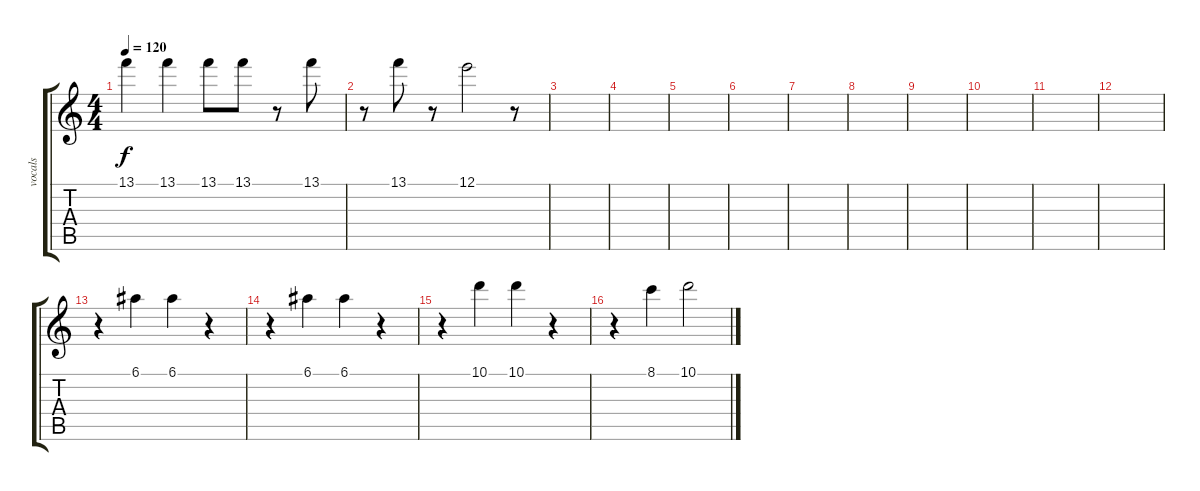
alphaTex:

\track ("vocals" "vocals") {instrument acousticguitarsteel}
\staff {score tabs}
\tuning (E4 B3 G3 D3 A2 E2) {hide}
\ts (4 4)
\tempo 120
\clef g2
\ks c
13.1.4{dy f} 13.1.4 13.1.8 13.1.8 r.8 13.1.8 |
r.8 13.1.8 r.8 12.1.2 r.8 |
|
|
|
|
|
|
|
|
|
|
r.4 6.1.4 6.1.4 r.4 |
r.4 6.1.4 6.1.4 r.4 |
r.4 10.1.4 10.1.4 r.4 |
r.4 8.1.4 10.1.2
